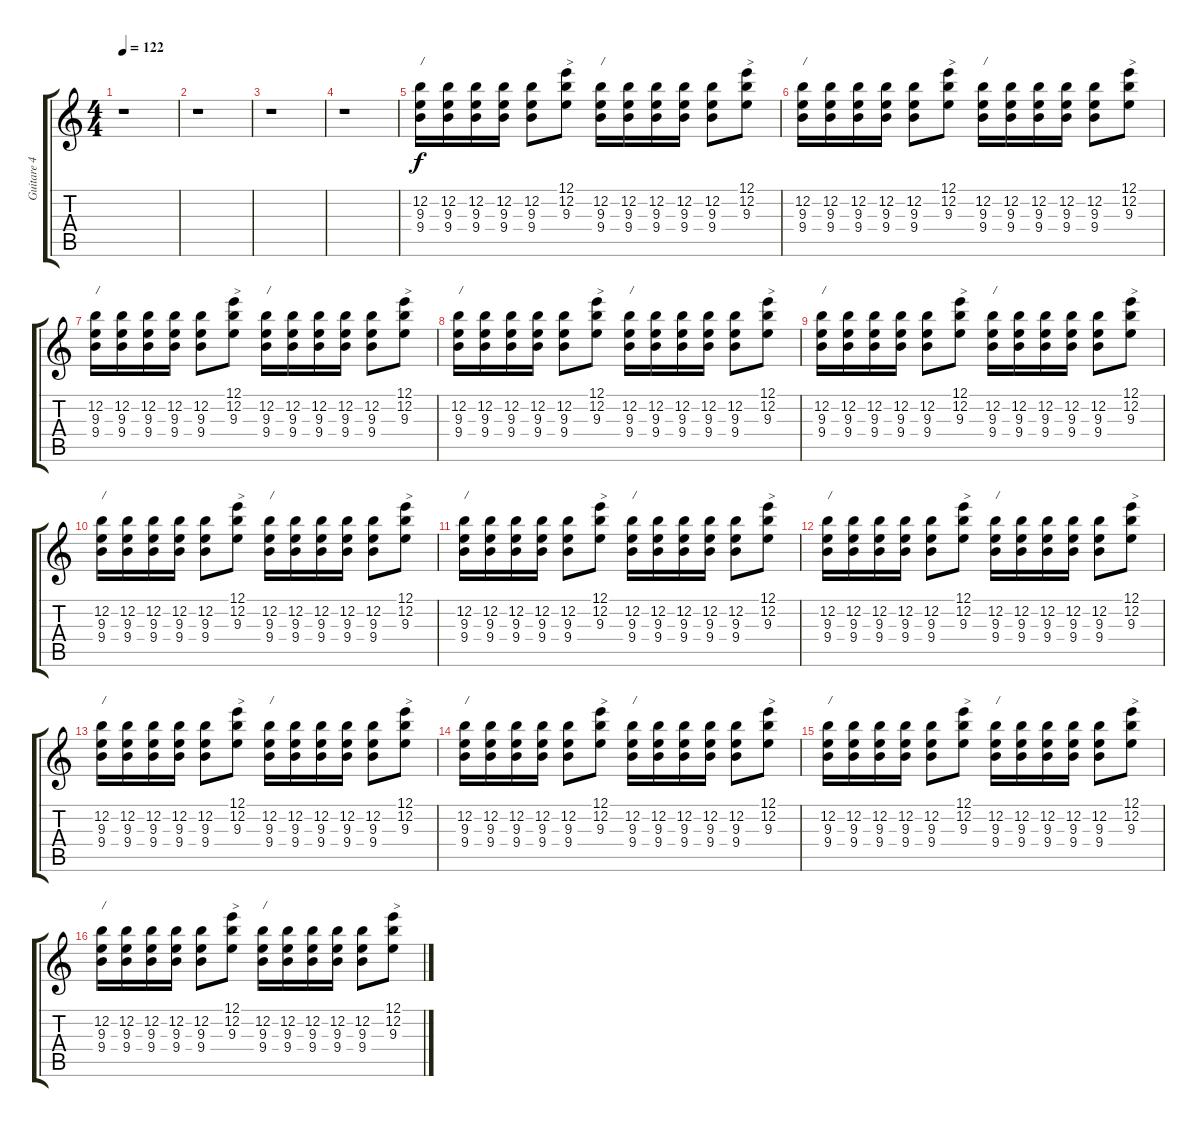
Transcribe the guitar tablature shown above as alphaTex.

\track ("Guitare 4" "Guitare 4") {instrument distortionguitar}
\staff {score tabs}
\tuning (E4 B3 G3 D3 A2 E2) {hide}
\ts (4 4)
\tempo 122
\clef g2
\ks c
r.1{dy f} |
r.1 |
r.1 |
r.1 |
(12.2 9.3 9.4).16{txt "/"} (12.2 9.3 9.4).16 (12.2 9.3 9.4).16 (12.2 9.3 9.4).16 (12.2 9.3 9.4).8 (12.1 12.2 9.3).8{txt ">"} (12.2 9.3 9.4).16{txt "/"} (12.2 9.3 9.4).16 (12.2 9.3 9.4).16 (12.2 9.3 9.4).16 (12.2 9.3 9.4).8 (12.1 12.2 9.3).8{txt ">"} |
(12.2 9.3 9.4).16{txt "/"} (12.2 9.3 9.4).16 (12.2 9.3 9.4).16 (12.2 9.3 9.4).16 (12.2 9.3 9.4).8 (12.1 12.2 9.3).8{txt ">"} (12.2 9.3 9.4).16{txt "/"} (12.2 9.3 9.4).16 (12.2 9.3 9.4).16 (12.2 9.3 9.4).16 (12.2 9.3 9.4).8 (12.1 12.2 9.3).8{txt ">"} |
(12.2 9.3 9.4).16{txt "/"} (12.2 9.3 9.4).16 (12.2 9.3 9.4).16 (12.2 9.3 9.4).16 (12.2 9.3 9.4).8 (12.1 12.2 9.3).8{txt ">"} (12.2 9.3 9.4).16{txt "/"} (12.2 9.3 9.4).16 (12.2 9.3 9.4).16 (12.2 9.3 9.4).16 (12.2 9.3 9.4).8 (12.1 12.2 9.3).8{txt ">"} |
(12.2 9.3 9.4).16{txt "/"} (12.2 9.3 9.4).16 (12.2 9.3 9.4).16 (12.2 9.3 9.4).16 (12.2 9.3 9.4).8 (12.1 12.2 9.3).8{txt ">"} (12.2 9.3 9.4).16{txt "/"} (12.2 9.3 9.4).16 (12.2 9.3 9.4).16 (12.2 9.3 9.4).16 (12.2 9.3 9.4).8 (12.1 12.2 9.3).8{txt ">"} |
(12.2 9.3 9.4).16{txt "/"} (12.2 9.3 9.4).16 (12.2 9.3 9.4).16 (12.2 9.3 9.4).16 (12.2 9.3 9.4).8 (12.1 12.2 9.3).8{txt ">"} (12.2 9.3 9.4).16{txt "/"} (12.2 9.3 9.4).16 (12.2 9.3 9.4).16 (12.2 9.3 9.4).16 (12.2 9.3 9.4).8 (12.1 12.2 9.3).8{txt ">"} |
(12.2 9.3 9.4).16{txt "/"} (12.2 9.3 9.4).16 (12.2 9.3 9.4).16 (12.2 9.3 9.4).16 (12.2 9.3 9.4).8 (12.1 12.2 9.3).8{txt ">"} (12.2 9.3 9.4).16{txt "/"} (12.2 9.3 9.4).16 (12.2 9.3 9.4).16 (12.2 9.3 9.4).16 (12.2 9.3 9.4).8 (12.1 12.2 9.3).8{txt ">"} |
(12.2 9.3 9.4).16{txt "/"} (12.2 9.3 9.4).16 (12.2 9.3 9.4).16 (12.2 9.3 9.4).16 (12.2 9.3 9.4).8 (12.1 12.2 9.3).8{txt ">"} (12.2 9.3 9.4).16{txt "/"} (12.2 9.3 9.4).16 (12.2 9.3 9.4).16 (12.2 9.3 9.4).16 (12.2 9.3 9.4).8 (12.1 12.2 9.3).8{txt ">"} |
(12.2 9.3 9.4).16{txt "/"} (12.2 9.3 9.4).16 (12.2 9.3 9.4).16 (12.2 9.3 9.4).16 (12.2 9.3 9.4).8 (12.1 12.2 9.3).8{txt ">"} (12.2 9.3 9.4).16{txt "/"} (12.2 9.3 9.4).16 (12.2 9.3 9.4).16 (12.2 9.3 9.4).16 (12.2 9.3 9.4).8 (12.1 12.2 9.3).8{txt ">"} |
(12.2 9.3 9.4).16{txt "/"} (12.2 9.3 9.4).16 (12.2 9.3 9.4).16 (12.2 9.3 9.4).16 (12.2 9.3 9.4).8 (12.1 12.2 9.3).8{txt ">"} (12.2 9.3 9.4).16{txt "/"} (12.2 9.3 9.4).16 (12.2 9.3 9.4).16 (12.2 9.3 9.4).16 (12.2 9.3 9.4).8 (12.1 12.2 9.3).8{txt ">"} |
(12.2 9.3 9.4).16{txt "/"} (12.2 9.3 9.4).16 (12.2 9.3 9.4).16 (12.2 9.3 9.4).16 (12.2 9.3 9.4).8 (12.1 12.2 9.3).8{txt ">"} (12.2 9.3 9.4).16{txt "/"} (12.2 9.3 9.4).16 (12.2 9.3 9.4).16 (12.2 9.3 9.4).16 (12.2 9.3 9.4).8 (12.1 12.2 9.3).8{txt ">"} |
(12.2 9.3 9.4).16{txt "/"} (12.2 9.3 9.4).16 (12.2 9.3 9.4).16 (12.2 9.3 9.4).16 (12.2 9.3 9.4).8 (12.1 12.2 9.3).8{txt ">"} (12.2 9.3 9.4).16{txt "/"} (12.2 9.3 9.4).16 (12.2 9.3 9.4).16 (12.2 9.3 9.4).16 (12.2 9.3 9.4).8 (12.1 12.2 9.3).8{txt ">"} |
(12.2 9.3 9.4).16{txt "/"} (12.2 9.3 9.4).16 (12.2 9.3 9.4).16 (12.2 9.3 9.4).16 (12.2 9.3 9.4).8 (12.1 12.2 9.3).8{txt ">"} (12.2 9.3 9.4).16{txt "/"} (12.2 9.3 9.4).16 (12.2 9.3 9.4).16 (12.2 9.3 9.4).16 (12.2 9.3 9.4).8 (12.1 12.2 9.3).8{txt ">"}
